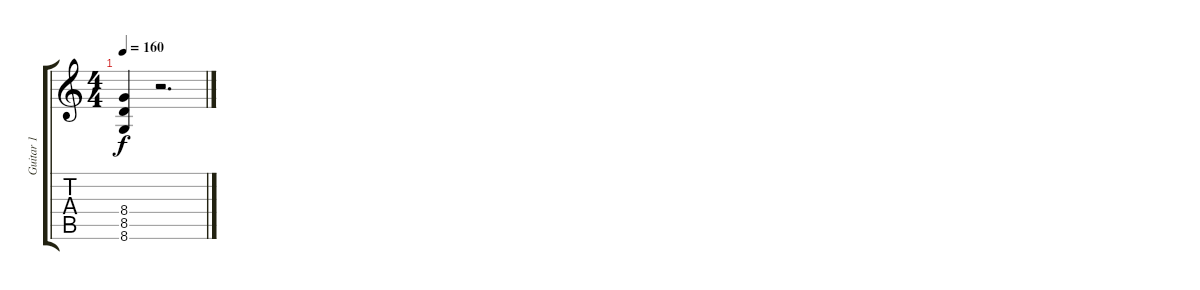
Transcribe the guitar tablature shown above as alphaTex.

\track ("Guitar 1" "Guitar 1") {instrument distortionguitar}
\staff {score tabs}
\tuning (Db4 Ab3 E3 B2 Gb2 B1) {hide}
\ts (4 4)
\tempo 160
\clef g2
\ks c
(8.4 8.5 8.6).4{dy f} r.2{d}
